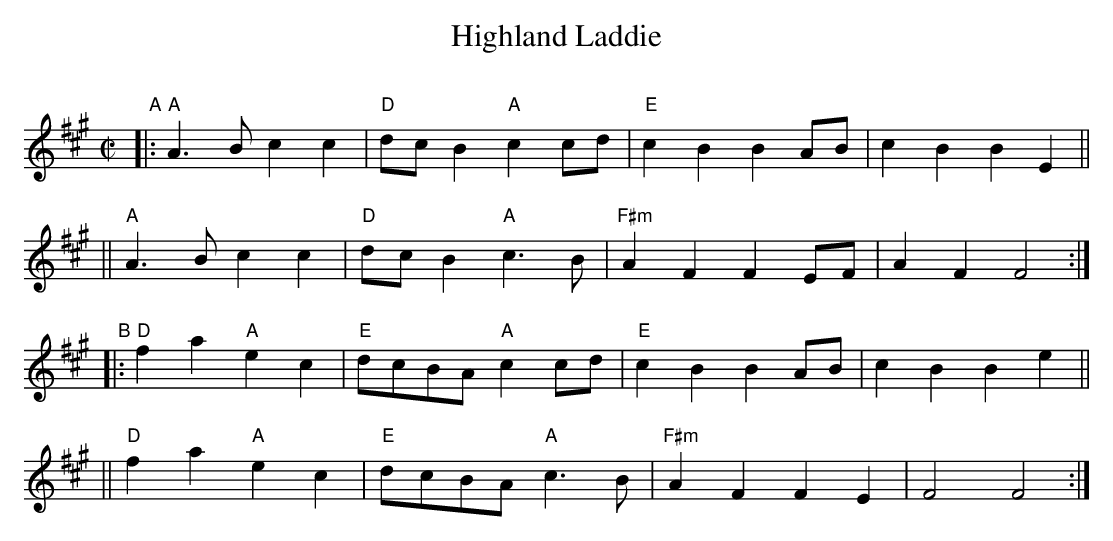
X:1
T: Highland Laddie
C:
M: C|
L: 1/8
K: A
"^A"\
|: "A"A3B c2c2 | "D"dcB2 "A"c2cd | "E"c2B2 B2AB | c2B2 B2E2 ||
|| "A"A3B c2c2 | "D"dcB2 "A"c3B | "F#m"A2F2 F2EF | A2F2 F4 :|
"^B"\
|: "D"f2a2 "A"e2c2 | "E"dcBA "A"c2cd | "E"c2B2 B2AB | c2B2 B2e2 ||
|| "D"f2a2 "A"e2c2 | "E"dcBA "A"c3B | "F#m"A2F2 F2E2 | F4 F4 :|
